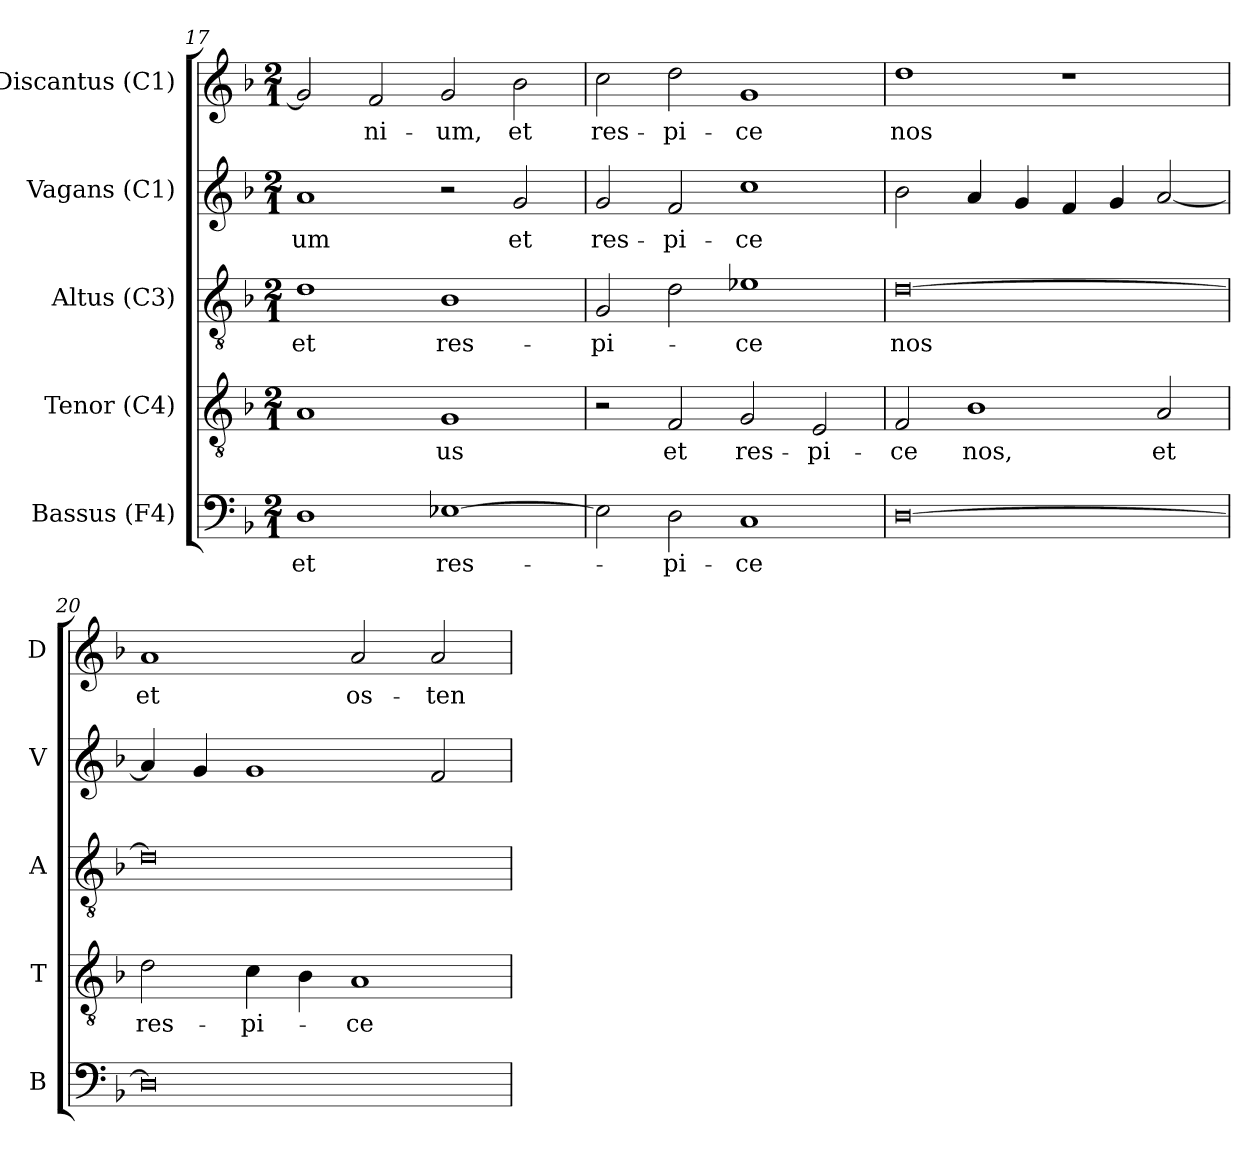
**kern	**text	**kern	**text	**kern	**text	**kern	**text	**kern	**text
*part5	*part5	*part4	*part4	*part3	*part3	*part2	*part2	*part1	*part1
*staff5	*staff5	*staff4	*staff4	*staff3	*staff3	*staff2	*staff2	*staff1	*staff1
*I"Bassus (F4)	*	*I"Tenor (C4)	*	*I"Altus (C3)	*	*I"Vagans (C1)	*	*I"Discantus (C1)	*
*I'B	*	*I'T	*	*I'A	*	*I'V	*	*I'D	*
*clefF4	*	*clefGv2	*	*clefGv2	*	*clefG2	*	*clefG2	*
*k[b-]	*	*k[b-]	*	*k[b-]	*	*k[b-]	*	*k[b-]	*
*F:	*	*F:	*	*F:	*	*F:	*	*F:	*
*M2/1	*	*M2/1	*	*M2/1	*	*M2/1	*	*M2/1	*
=17	=17	=17	=17	=17	=17	=17	=17	=17	=17
!	!LO:LY:b:color=#000000	!	!	!	!	!	!	!	!
!	!	!	!	!	!LO:LY:b:color=#000000	!	!	!	!
!	!	!	!	!	!	!	!LO:LY:b:color=#000000	!	!
1Di	et	1Ai	.	1di	et	1ai	-um	2gi/]	.
!	!	!	!	!	!	!	!	!	!LO:LY:b:color=#000000
.	.	.	.	.	.	.	.	2fi/	-ni-
!	!LO:LY:b:color=#000000	!	!	!	!	!	!	!	!
!	!	!	!LO:LY:b:color=#000000	!	!	!	!	!	!
!	!	!	!	!	!LO:LY:b:color=#000000	!	!	!	!
!	!	!	!	!	!	!	!	!	!LO:LY:b:color=#000000
[1E-i	res-	1Gi	-us	1B-i	res-	2r	.	2gi/	-um,
!	!	!	!	!	!	!	!LO:LY:b:color=#000000	!	!
!	!	!	!	!	!	!	!	!	!LO:LY:b:color=#000000
.	.	.	.	.	.	2gi/	et	2b-i\	et
=18	=18	=18	=18	=18	=18	=18	=18	=18	=18
!	!	!	!	!	!LO:LY:b:color=#000000	!	!	!	!
!	!	!	!	!	!	!	!LO:LY:b:color=#000000	!	!
!	!	!	!	!	!	!	!	!	!LO:LY:b:color=#000000
2E-i\]	.	2r	.	2Gi/	-pi-	2gi/	res-	2cci\	res-
!	!LO:LY:b:color=#000000	!	!	!	!	!	!	!	!
!	!	!	!LO:LY:b:color=#000000	!	!	!	!	!	!
!	!	!	!	!	!	!	!LO:LY:b:color=#000000	!	!
!	!	!	!	!	!	!	!	!	!LO:LY:b:color=#000000
2Di\	-pi-	2Fi/	et	2di\	.	2fi/	-pi-	2ddi\	-pi-
!	!LO:LY:b:color=#000000	!	!	!	!	!	!	!	!
!	!	!	!LO:LY:b:color=#000000	!	!	!	!	!	!
!	!	!	!	!	!LO:LY:b:color=#000000	!	!	!	!
!	!	!	!	!	!	!	!LO:LY:b:color=#000000	!	!
!	!	!	!	!	!	!	!	!	!LO:LY:b:color=#000000
1Ci	-ce	2Gi/	res-	1e-i	-ce	1cci	-ce	1gi	-ce
!	!	!	!LO:LY:b:color=#000000	!	!	!	!	!	!
.	.	2Ei/	-pi-	.	.	.	.	.	.
=19	=19	=19	=19	=19	=19	=19	=19	=19	=19
!	!	!	!LO:LY:b:color=#000000	!	!	!	!	!	!
!	!	!	!	!	!LO:LY:b:color=#000000	!	!	!	!
!	!	!	!	!	!	!	!	!	!LO:LY:b:color=#000000
[0Di	.	2Fi/	-ce	[0di	nos	2b-i\	.	1ddi	nos
!	!	!	!LO:LY:b:color=#000000	!	!	!	!	!	!
.	.	1B-i	nos,	.	.	4ai/	.	.	.
.	.	.	.	.	.	4gi/	.	.	.
.	.	.	.	.	.	4fi/	.	1r	.
.	.	.	.	.	.	4gi/	.	.	.
!	!	!	!LO:LY:b:color=#000000	!	!	!	!	!	!
.	.	2Ai/	et	.	.	[2ai/	.	.	.
=20	=20	=20	=20	=20	=20	=20	=20	=20	=20
!	!	!	!LO:LY:b:color=#000000	!	!	!	!	!	!
!	!	!	!	!	!	!	!	!	!LO:LY:b:color=#000000
0Di]	.	2di\	res-	0di]	.	4ai/]	.	1ai	et
.	.	.	.	.	.	4gi/	.	.	.
!	!	!	!LO:LY:b:color=#000000	!	!	!	!	!	!
.	.	4ci\	-pi-	.	.	1gi	.	.	.
.	.	4B-i\	.	.	.	.	.	.	.
!	!	!	!LO:LY:b:color=#000000	!	!	!	!	!	!
!	!	!	!	!	!	!	!	!	!LO:LY:b:color=#000000
.	.	1Ai	-ce	.	.	.	.	2ai/	os-
!	!	!	!	!	!	!	!	!	!LO:LY:b:color=#000000
.	.	.	.	.	.	2fi/	.	2ai/	-ten-
=	=	=	=	=	=	=	=	=	=
*-	*-	*-	*-	*-	*-	*-	*-	*-	*-
